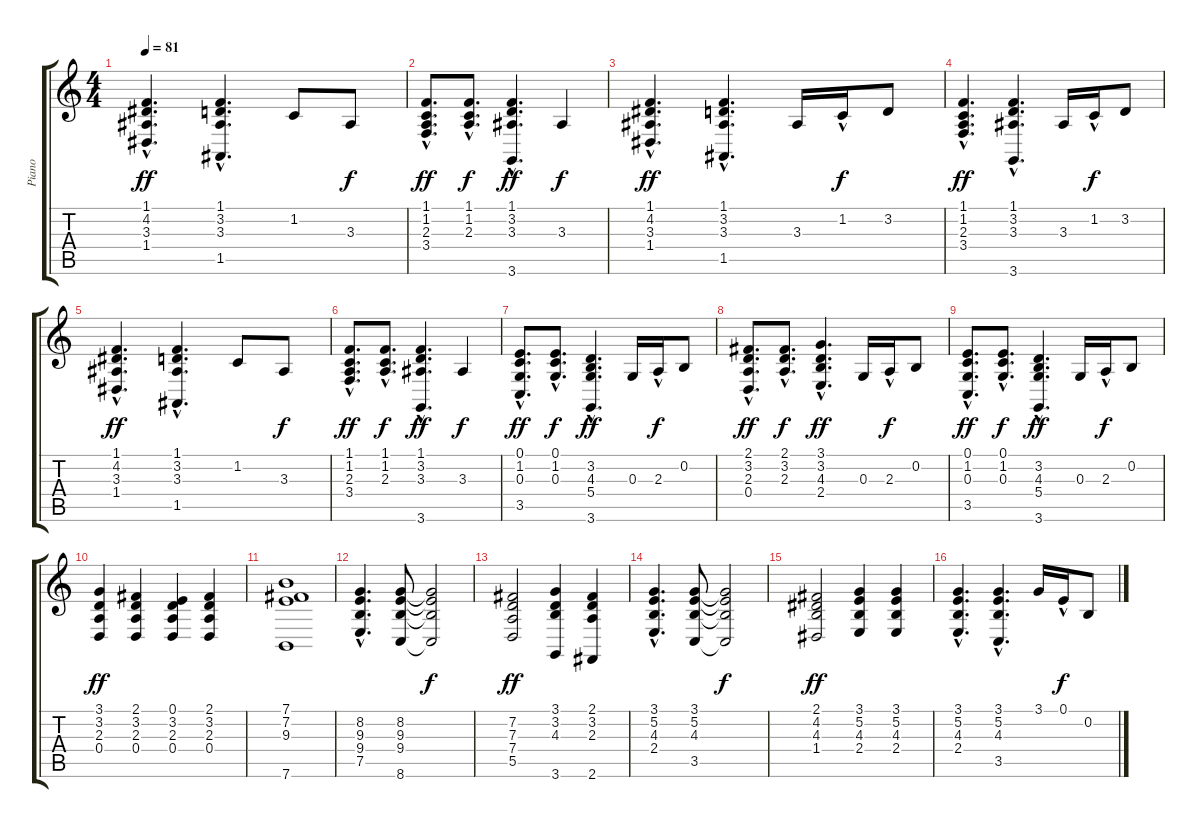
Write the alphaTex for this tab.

\track ("Piano" "Piano") {instrument electricpiano2}
\staff {score tabs}
\tuning (E4 B3 G3 D3 A2 E2) {hide}
\ts (4 4)
\tempo 81
\clef g2
\ks c
(1.1{hac} 4.2{hac} 3.3{hac} 1.4{hac}).4{d dy ff balance 16} (1.1 3.2 3.3{hac} 1.5).4{d balance 8} 1.2.8{balance 0} 3.3.8{dy f balance 8} |
(1.1{hac} 1.2{hac} 2.3{hac} 3.4{hac}).8{d dy ff balance 16} (1.1{hac} 1.2{hac} 2.3{hac}).8{d dy f balance 4} (1.1 3.2 3.3{hac} 3.6).4{d dy ff balance 8} 3.3.4{dy f balance 0} |
(1.1{hac} 4.2{hac} 3.3{hac} 1.4{hac}).4{d dy ff balance 16} (1.1 3.2 3.3{hac} 1.5).4{d balance 8} 3.3.16{balance 0} 1.2{hac}.16{dy f balance 4} 3.2.8{balance 8} |
(1.1{hac} 1.2{hac} 2.3{hac} 3.4{hac}).4{d dy ff balance 16} (1.1 3.2 3.3{hac} 3.6).4{d balance 8} 3.3.16{balance 0} 1.2{hac}.16{dy f balance 4} 3.2.8{balance 8} |
(1.1{hac} 4.2{hac} 3.3{hac} 1.4{hac}).4{d dy ff balance 16} (1.1 3.2 3.3{hac} 1.5).4{d balance 8} 1.2.8{balance 0} 3.3.8{dy f balance 8} |
(1.1{hac} 1.2{hac} 2.3{hac} 3.4{hac}).8{d dy ff balance 16} (1.1{hac} 1.2{hac} 2.3{hac}).8{d dy f balance 4} (1.1 3.2 3.3{hac} 3.6).4{d dy ff balance 8} 3.3.4{dy f balance 0} |
(0.1{hac} 1.2{hac} 0.3{hac} 3.5{hac}).8{d dy ff balance 16} (0.1{hac} 1.2{hac} 0.3{hac}).8{d dy f balance 4} (3.2 4.3 5.4{hac} 3.6).4{d dy ff balance 8} 0.3.16{balance 0} 2.3{hac}.16{dy f balance 4} 0.2.8{balance 8} |
(2.1{hac} 3.2{hac} 2.3{hac} 0.4{hac}).8{d dy ff balance 16} (2.1{hac} 3.2{hac} 2.3{hac}).8{d dy f balance 4} (3.1 3.2 4.3{hac} 2.4).4{d dy ff balance 8} 0.3.16{balance 0} 2.3{hac}.16{dy f balance 4} 0.2.8{balance 8} |
(0.1{hac} 1.2{hac} 0.3{hac} 3.5{hac}).8{d dy ff balance 16} (0.1{hac} 1.2{hac} 0.3{hac}).8{d dy f balance 4} (3.2 4.3 5.4{hac} 3.6).4{d dy ff balance 8} 0.3.16{balance 0} 2.3{hac}.16{dy f balance 4} 0.2.8{balance 8} |
(3.1 3.2 2.3 0.4).4{dy ff balance 16} (2.1 3.2 2.3 0.4).4{balance 0} (0.1 3.2 2.3 0.4).4{balance 16} (2.1 3.2 2.3 0.4).4{balance 0} |
(7.1 7.2 9.3 7.6).1{balance 16} |
(8.2{hac} 9.3{hac} 9.4{hac} 7.5{hac}).4{d balance 3} (8.2 9.3 9.4 8.6).8 (8.2{t} 9.3{t} 9.4{t} 8.6{t}).2{dy f} |
(7.2 7.3 7.4 5.5).2{dy ff} (3.1 3.2 4.3 3.6).4 (2.1 3.2 2.3 2.6).4 |
(3.1{hac} 5.2{hac} 4.3{hac} 2.4{hac}).4{d} (3.1 5.2 4.3 3.5).8 (3.1{t} 5.2{t} 4.3{t} 3.5{t}).2{dy f} |
(2.1 4.2 4.3 1.4).2{dy ff} (3.1 5.2 4.3 2.4).4 (3.1 5.2 4.3 2.4).4 |
(3.1{hac} 5.2{hac} 4.3{hac} 2.4{hac}).4{d} (3.1{hac} 5.2{hac} 4.3 3.5).4{d} 3.1.16 0.1{hac}.16{dy f} 0.2.8
